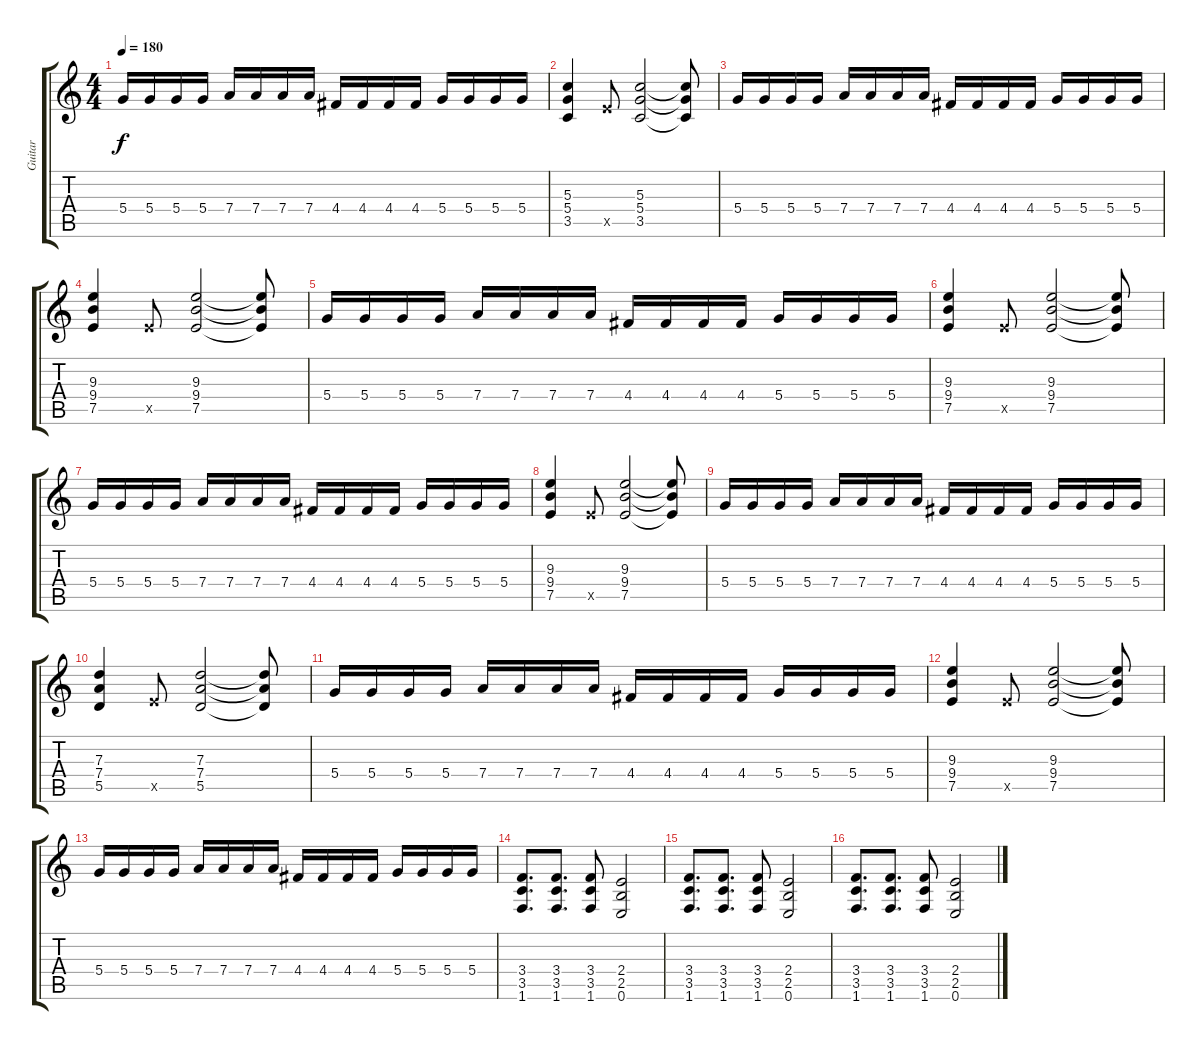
\track ("Guitar" "Guitar") {instrument distortionguitar}
\staff {score tabs}
\tuning (E4 B3 G3 D3 A2 E2) {hide}
\ts (4 4)
\tempo 180
\clef g2
\ks c
5.4.16{dy f} 5.4.16 5.4.16 5.4.16 7.4.16 7.4.16 7.4.16 7.4.16 4.4.16 4.4.16 4.4.16 4.4.16 5.4.16 5.4.16 5.4.16 5.4.16 |
(5.3 5.4 3.5).4 7.5{x}.8 (5.3 5.4 3.5).2 (5.3{t} 5.4{t} 3.5{t}).8 |
5.4.16 5.4.16 5.4.16 5.4.16 7.4.16 7.4.16 7.4.16 7.4.16 4.4.16 4.4.16 4.4.16 4.4.16 5.4.16 5.4.16 5.4.16 5.4.16 |
(9.3 9.4 7.5).4 7.5{x}.8 (9.3 9.4 7.5).2 (9.3{t} 9.4{t} 7.5{t}).8 |
5.4.16 5.4.16 5.4.16 5.4.16 7.4.16 7.4.16 7.4.16 7.4.16 4.4.16 4.4.16 4.4.16 4.4.16 5.4.16 5.4.16 5.4.16 5.4.16 |
(9.3 9.4 7.5).4 7.5{x}.8 (9.3 9.4 7.5).2 (9.3{t} 9.4{t} 7.5{t}).8 |
5.4.16 5.4.16 5.4.16 5.4.16 7.4.16 7.4.16 7.4.16 7.4.16 4.4.16 4.4.16 4.4.16 4.4.16 5.4.16 5.4.16 5.4.16 5.4.16 |
(9.3 9.4 7.5).4 7.5{x}.8 (9.3 9.4 7.5).2 (9.3{t} 9.4{t} 7.5{t}).8 |
5.4.16 5.4.16 5.4.16 5.4.16 7.4.16 7.4.16 7.4.16 7.4.16 4.4.16 4.4.16 4.4.16 4.4.16 5.4.16 5.4.16 5.4.16 5.4.16 |
(7.3 7.4 5.5).4 7.5{x}.8 (7.3 7.4 5.5).2 (7.3{t} 7.4{t} 5.5{t}).8 |
5.4.16 5.4.16 5.4.16 5.4.16 7.4.16 7.4.16 7.4.16 7.4.16 4.4.16 4.4.16 4.4.16 4.4.16 5.4.16 5.4.16 5.4.16 5.4.16 |
(9.3 9.4 7.5).4 7.5{x}.8 (9.3 9.4 7.5).2 (9.3{t} 9.4{t} 7.5{t}).8 |
5.4.16 5.4.16 5.4.16 5.4.16 7.4.16 7.4.16 7.4.16 7.4.16 4.4.16 4.4.16 4.4.16 4.4.16 5.4.16 5.4.16 5.4.16 5.4.16 |
(3.4 3.5 1.6).8{d} (3.4 3.5 1.6).8{d} (3.4 3.5 1.6).8 (2.4 2.5 0.6).2 |
(3.4 3.5 1.6).8{d} (3.4 3.5 1.6).8{d} (3.4 3.5 1.6).8 (2.4 2.5 0.6).2 |
(3.4 3.5 1.6).8{d} (3.4 3.5 1.6).8{d} (3.4 3.5 1.6).8 (2.4 2.5 0.6).2
